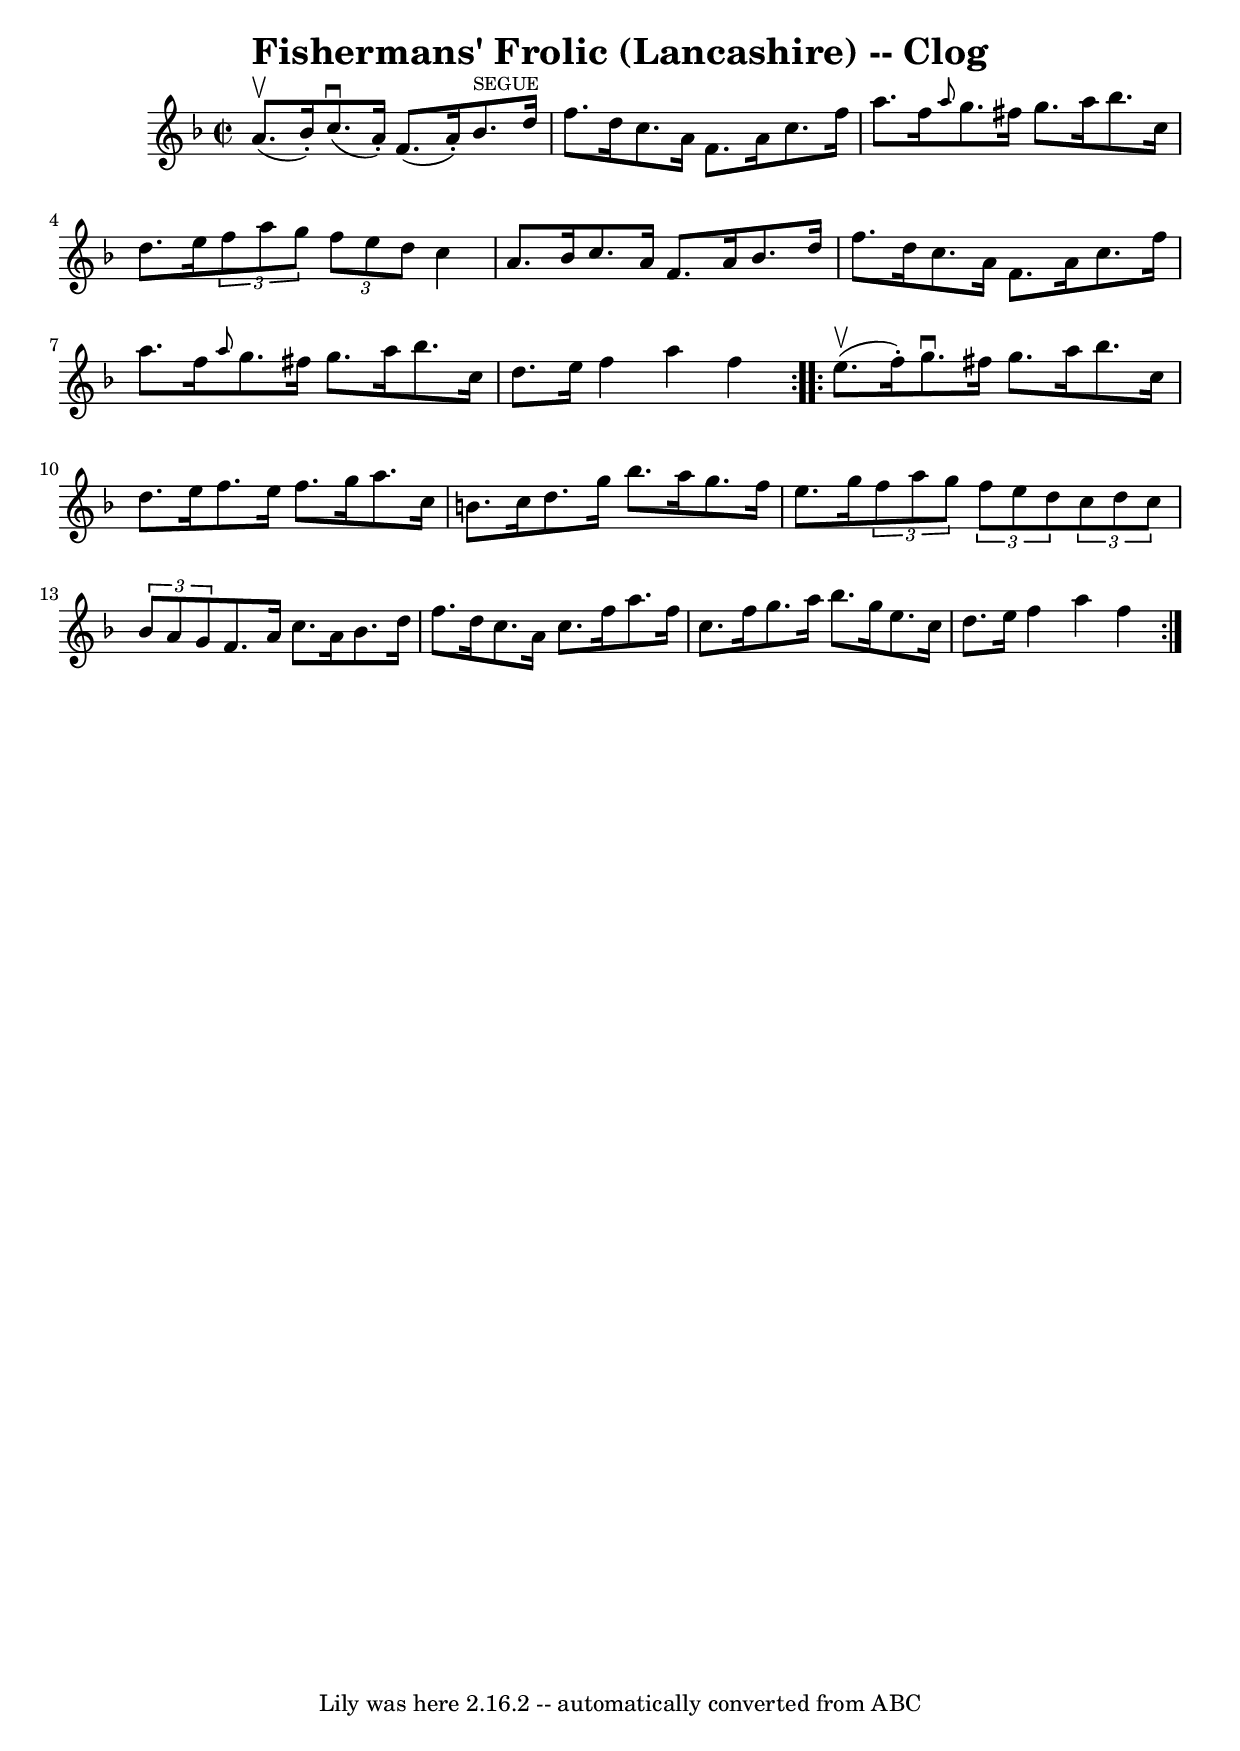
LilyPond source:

\version "2.16.2"
\include "Mammoth.ily"
\header {
  %% book = "Ryan's Mammoth Collection"
  crossRefNumber = "1"
  footnotes = "\\\\160 953"
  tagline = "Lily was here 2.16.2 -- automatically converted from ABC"
  title = "Fishermans' Frolic (Lancashire) -- Clog"

}
voicedefault =  {



  \repeat volta 2 {

    \override Staff.TimeSignature #'style = #'C
    \time 2/2 
    \key f \major a'8.^\upbow(bes'16 -.) |
    c''8. 
    ^\downbow(a'16 -.) f'8. (a'16 -.) bes'8.^\segue d''16    
    f''8. d''16    |
    c''8. a'16 f'8. a'16 c''8. f''16    
    a''8. f''16    |
    \grace { a''8  
	   } g''8. fis''16 g''8.  
    a''16 bes''8. c''16 d''8. e''16    |
    \times 2/3 { f''8 
		 a''8 g''8  
	       }   \times 2/3 { f''8 e''8 d''8  
			      } c''4 a'8.    
    bes'16    |
    c''8. a'16 f'8. a'16 bes'8. d''16    
    f''8. d''16    |
    c''8. a'16 f'8. a'16 c''8. f''16    
    a''8. f''16    |
    \grace { a''8  
	   } g''8. fis''16 g''8.    
    a''16 bes''8. c''16 d''8. e''16    |
    f''4 a''4    
    f''4  
  }     
  \repeat volta 2 {
    e''8.^\upbow(f''16 -.) |
    g''8. 
    ^\downbow fis''16 g''8. a''16 bes''8. c''16 d''8. e''16    
    |
    f''8. e''16 f''8. g''16 a''8. c''16 b'8. c''16  
    |
    d''8. g''16 bes''8. a''16 g''8. f''16 e''8.    
    g''16    |
    \times 2/3 { f''8 a''8 g''8  
	       }   \times 2/3 {   
		 f''8 e''8 d''8  
	       }   \times 2/3 { c''8 d''8 c''8  
			      }   \times 2/3 { 
				bes'8 a'8 g'8  
			      }   |
    f'8. a'16 c''8. a'16 bes'8. 
    d''16 f''8. d''16    |
    c''8. a'16 c''8. f''16    
    a''8. f''16 c''8. f''16    |
    g''8. a''16 bes''8.    
    g''16 e''8. c''16 d''8. e''16    |
    f''4 a''4 f''4  

  }   

}

\score{
  <<

    \context Staff="default"
    {
      \voicedefault 
      
    }

  >>
  \layout {
    
  }
  \midi {
  }

}
